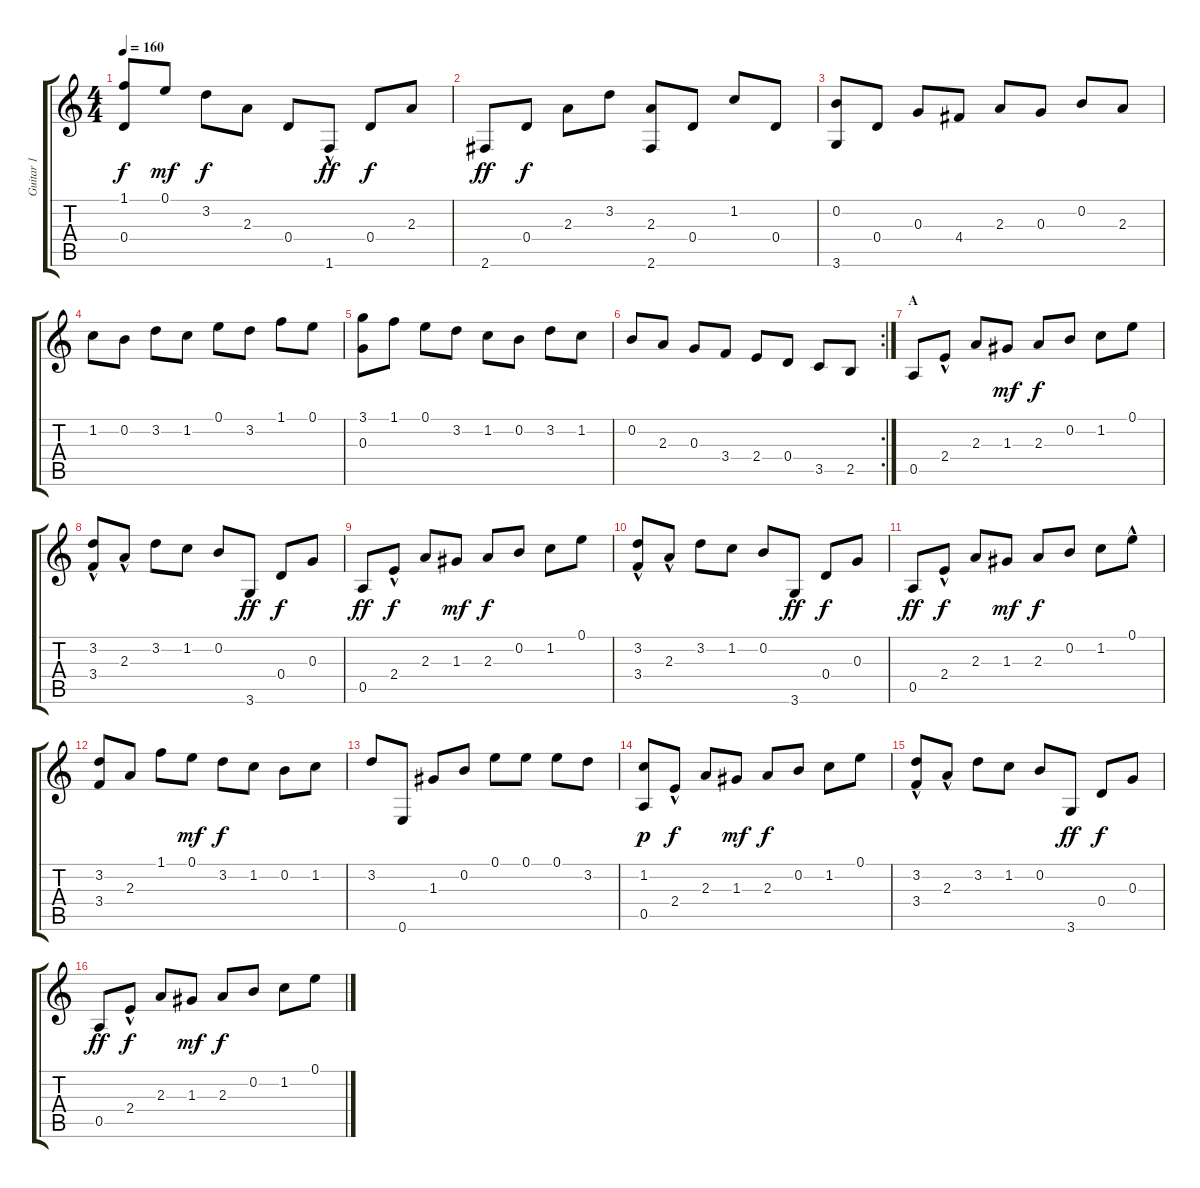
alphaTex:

\track ("Guitar 1" "Guitar 1") {instrument acousticguitarnylon}
\staff {score tabs}
\tuning (E4 B3 G3 D3 A2 E2) {hide}
\ts (4 4)
\tempo 160
\clef g2
\ks c
(1.1 0.4).8{dy f} 0.1.8{dy mf} 3.2.8{dy f} 2.3.8 0.4.8 1.6{hac}.8{dy ff} 0.4.8{dy f} 2.3.8 |
2.6.8{dy ff} 0.4.8{dy f} 2.3.8 3.2.8 (2.3 2.6).8 0.4.8 1.2.8 0.4.8 |
(0.2 3.6).8 0.4.8 0.3.8 4.4.8 2.3.8 0.3.8 0.2.8 2.3.8 |
1.2.8 0.2.8 3.2.8 1.2.8 0.1.8 3.2.8 1.1.8 0.1.8 |
(3.1 0.3).8 1.1.8 0.1.8 3.2.8 1.2.8 0.2.8 3.2.8 1.2.8 |
\rc 2
0.2.8 2.3.8 0.3.8 3.4.8 2.4.8 0.4.8 3.5.8 2.5.8 |
\section ("" "A")
0.5.8 2.4{hac}.8 2.3.8 1.3.8{dy mf} 2.3.8{dy f} 0.2.8 1.2.8 0.1.8 |
(3.2 3.4{hac}).8 2.3{hac}.8 3.2.8 1.2.8 0.2.8 3.6.8{dy ff} 0.4.8{dy f} 0.3.8 |
0.5.8{dy ff} 2.4{hac}.8{dy f} 2.3.8 1.3.8{dy mf} 2.3.8{dy f} 0.2.8 1.2.8 0.1.8 |
(3.2 3.4{hac}).8 2.3{hac}.8 3.2.8 1.2.8 0.2.8 3.6.8{dy ff} 0.4.8{dy f} 0.3.8 |
0.5.8{dy ff} 2.4{hac}.8{dy f} 2.3.8 1.3.8{dy mf} 2.3.8{dy f} 0.2.8 1.2.8 0.1{hac}.8 |
(3.2 3.4).8 2.3.8 1.1.8 0.1.8{dy mf} 3.2.8{dy f} 1.2.8 0.2.8 1.2.8 |
3.2.8 0.6.8 1.3.8 0.2.8 0.1.8 0.1.8 0.1.8 3.2.8 |
(1.2 0.5).8{dy p} 2.4{hac}.8{dy f} 2.3.8 1.3.8{dy mf} 2.3.8{dy f} 0.2.8 1.2.8 0.1.8 |
(3.2 3.4{hac}).8 2.3{hac}.8 3.2.8 1.2.8 0.2.8 3.6.8{dy ff} 0.4.8{dy f} 0.3.8 |
0.5.8{dy ff} 2.4{hac}.8{dy f} 2.3.8 1.3.8{dy mf} 2.3.8{dy f} 0.2.8 1.2.8 0.1.8
